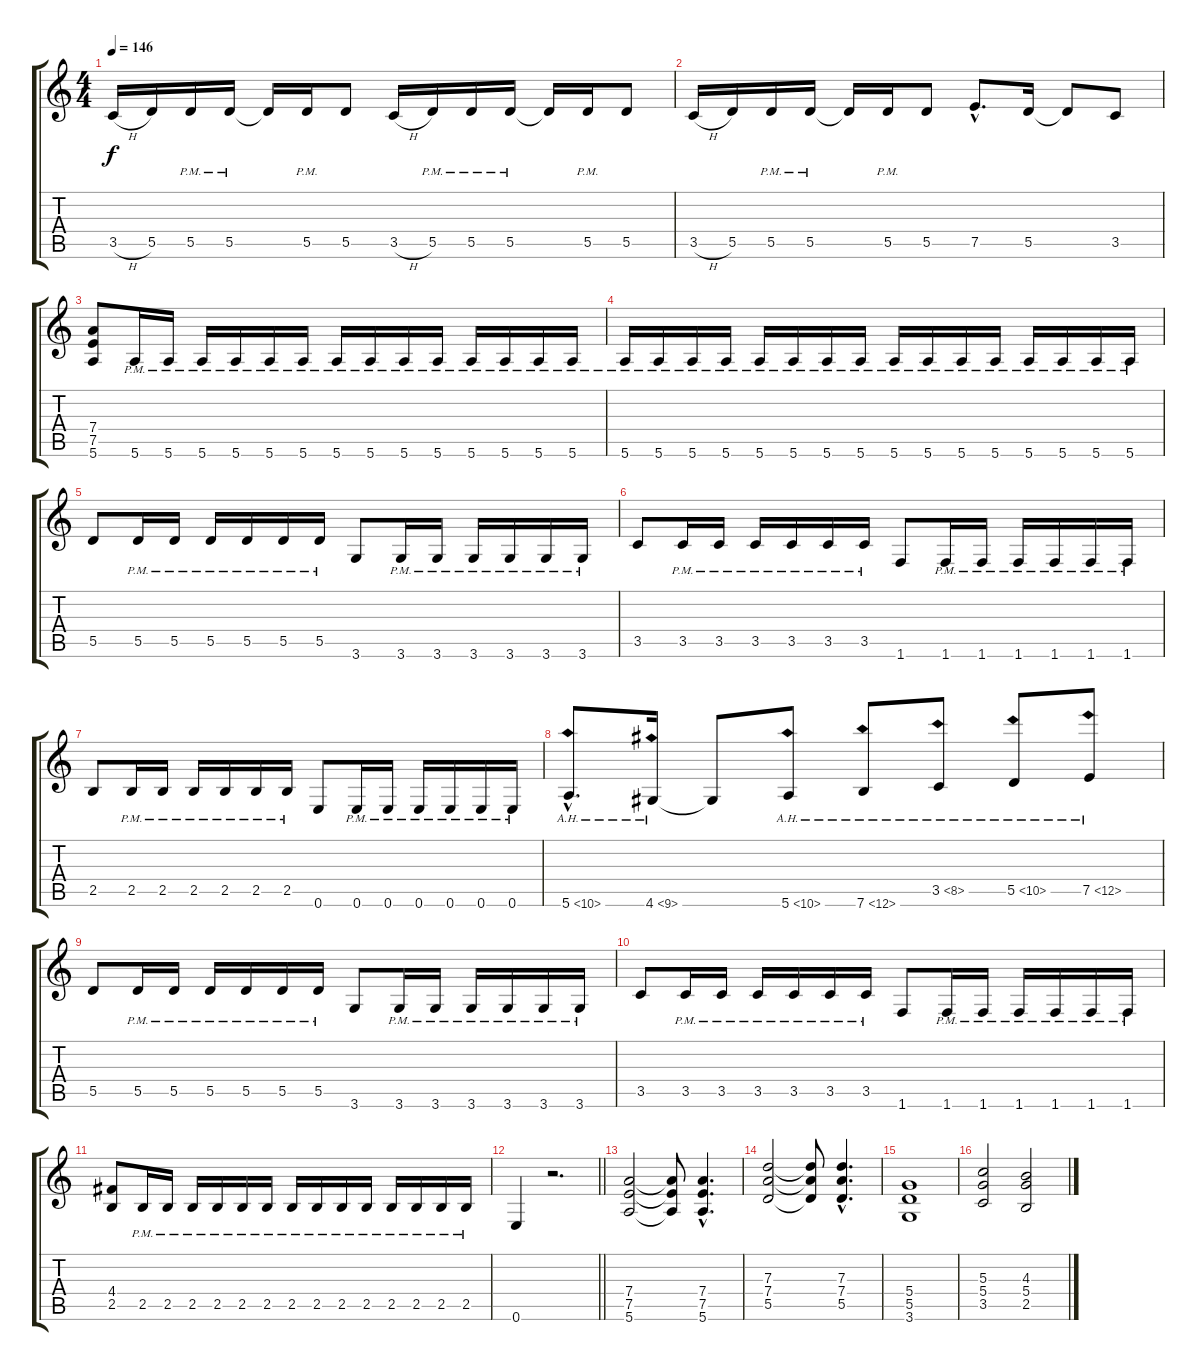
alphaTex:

\track "" {instrument distortionguitar}
\staff {score tabs}
\tuning (E4 B3 G3 D3 A2 E2) {hide}
\ts (4 4)
\tempo 146
\clef g2
\ks c
3.5{h}.16{dy f} 5.5.16 5.5{pm}.16 5.5{pm}.16 5.5{t}.16 5.5{pm}.16 5.5.8 3.5{h}.16 5.5{pm}.16 5.5{pm}.16 5.5{pm}.16 5.5{t}.16 5.5{pm}.16 5.5.8 |
3.5{h}.16 5.5.16 5.5{pm}.16 5.5{pm}.16 5.5{t}.16 5.5{pm}.16 5.5.8 7.5{hac}.8{d} 5.5.16 5.5{t}.8 3.5.8 |
(7.4 7.5 5.6).8 5.6{pm}.16 5.6{pm}.16 5.6{pm}.16 5.6{pm}.16 5.6{pm}.16 5.6{pm}.16 5.6{pm}.16 5.6{pm}.16 5.6{pm}.16 5.6{pm}.16 5.6{pm}.16 5.6{pm}.16 5.6{pm}.16 5.6{pm}.16 |
5.6{pm}.16 5.6{pm}.16 5.6{pm}.16 5.6{pm}.16 5.6{pm}.16 5.6{pm}.16 5.6{pm}.16 5.6{pm}.16 5.6{pm}.16 5.6{pm}.16 5.6{pm}.16 5.6{pm}.16 5.6{pm}.16 5.6{pm}.16 5.6{pm}.16 5.6{pm}.16 |
5.5.8 5.5{pm}.16 5.5{pm}.16 5.5{pm}.16 5.5{pm}.16 5.5{pm}.16 5.5{pm}.16 3.6.8 3.6{pm}.16 3.6{pm}.16 3.6{pm}.16 3.6{pm}.16 3.6{pm}.16 3.6{pm}.16 |
3.5.8 3.5{pm}.16 3.5{pm}.16 3.5{pm}.16 3.5{pm}.16 3.5{pm}.16 3.5{pm}.16 1.6.8 1.6{pm}.16 1.6{pm}.16 1.6{pm}.16 1.6{pm}.16 1.6{pm}.16 1.6{pm}.16 |
2.5.8 2.5{pm}.16 2.5{pm}.16 2.5{pm}.16 2.5{pm}.16 2.5{pm}.16 2.5{pm}.16 0.6.8 0.6{pm}.16 0.6{pm}.16 0.6{pm}.16 0.6{pm}.16 0.6{pm}.16 0.6{pm}.16 |
5.6{ah 5 hac}.8{d} 4.6{ah 5}.16 4.6{t}.8 5.6{ah 5}.8 7.6{ah 5}.8 3.5{ah 5}.8 5.5{ah 5}.8 7.5{ah 5}.8 |
5.5.8 5.5{pm}.16 5.5{pm}.16 5.5{pm}.16 5.5{pm}.16 5.5{pm}.16 5.5{pm}.16 3.6.8 3.6{pm}.16 3.6{pm}.16 3.6{pm}.16 3.6{pm}.16 3.6{pm}.16 3.6{pm}.16 |
3.5.8 3.5{pm}.16 3.5{pm}.16 3.5{pm}.16 3.5{pm}.16 3.5{pm}.16 3.5{pm}.16 1.6.8 1.6{pm}.16 1.6{pm}.16 1.6{pm}.16 1.6{pm}.16 1.6{pm}.16 1.6{pm}.16 |
(4.4 2.5).8 2.5{pm}.16 2.5{pm}.16 2.5{pm}.16 2.5{pm}.16 2.5{pm}.16 2.5{pm}.16 2.5{pm}.16 2.5{pm}.16 2.5{pm}.16 2.5{pm}.16 2.5{pm}.16 2.5{pm}.16 2.5{pm}.16 2.5{pm}.16 |
\barLineRight lightlight
0.6.4 r.2{d} |
(7.4 7.5 5.6).2 (7.4{t} 7.5{t} 5.6{t}).8 (7.4{hac} 7.5{hac} 5.6{hac}).4{d} |
(7.3 7.4 5.5).2 (7.3{t} 7.4{t} 5.5{t}).8 (7.3{hac} 7.4{hac} 5.5{hac}).4{d} |
(5.4 5.5 3.6).1 |
(5.3 5.4 3.5).2 (4.3 5.4 2.5).2
